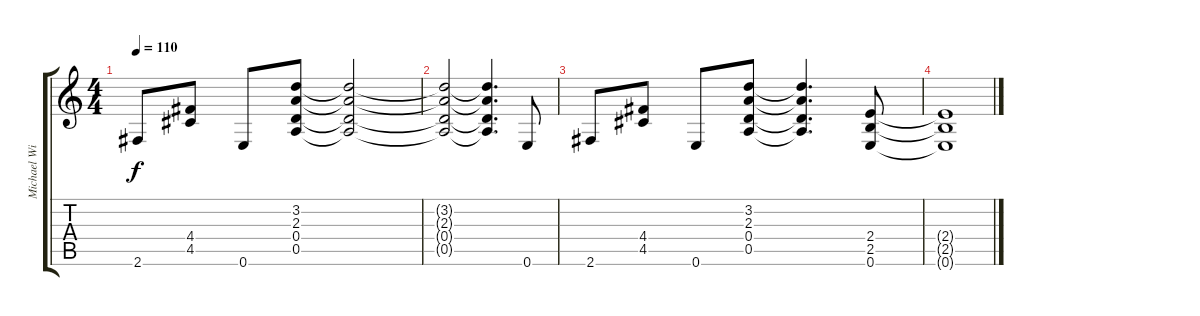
\track ("Michael Wilton (Rhythm Guitar)" "Michael Wi") {instrument distortionguitar}
\staff {score tabs}
\tuning (E4 B3 G3 D3 A2 E2) {hide}
\ts (4 4)
\tempo 110
\clef g2
\ks c
2.6.8{dy f} (4.4 4.5).8 0.6.8 (3.2 2.3 0.4 0.5).8 (3.2{t} 2.3{t} 0.4{t} 0.5{t}).2 |
(3.2{t} 2.3{t} 0.4{t} 0.5{t}).2 (3.2{t} 2.3{t} 0.4{t} 0.5{t}).4{d} 0.6.8 |
2.6.8 (4.4 4.5).8 0.6.8 (3.2 2.3 0.4 0.5).8 (3.2{t} 2.3{t} 0.4{t} 0.5{t}).4{d} (2.4 2.5 0.6).8 |
(2.4{t} 2.5{t} 0.6{t}).1
